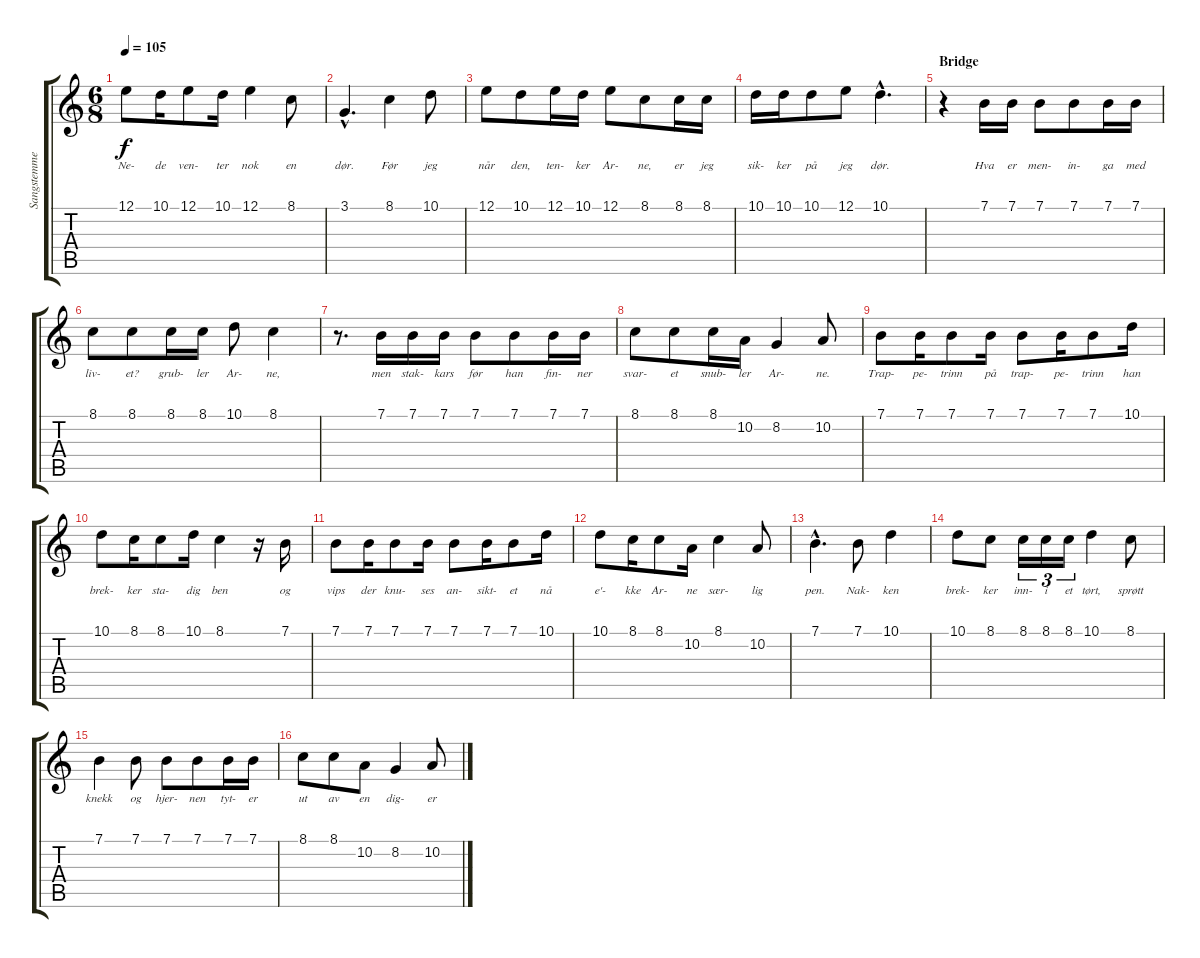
\track ("Sangstemme" "Sangstemme") {instrument lead2sawtooth}
\staff {score tabs}
\tuning (E4 B3 G3 D3 A2 E2) {hide}
\ts (6 8)
\tempo 105
\clef g2
\ks c
12.1.8{lyrics (0 "Ne-") lyrics (1 "") lyrics (2 "") lyrics (3 "") lyrics (4 "") dy f} 10.1.16{lyrics (0 "de") lyrics (1 "") lyrics (2 "") lyrics (3 "") lyrics (4 "")} 12.1.8{lyrics (0 "ven-") lyrics (1 "") lyrics (2 "") lyrics (3 "") lyrics (4 "")} 10.1.16{lyrics (0 "ter") lyrics (1 "") lyrics (2 "") lyrics (3 "") lyrics (4 "")} 12.1.4{lyrics (0 "nok") lyrics (1 "") lyrics (2 "") lyrics (3 "") lyrics (4 "")} 8.1.8{lyrics (0 "en") lyrics (1 "") lyrics (2 "") lyrics (3 "") lyrics (4 "")} |
3.1{hac}.4{d lyrics (0 "dør.") lyrics (1 "") lyrics (2 "") lyrics (3 "") lyrics (4 "")} 8.1.4{lyrics (0 "Før") lyrics (1 "") lyrics (2 "") lyrics (3 "") lyrics (4 "")} 10.1.8{lyrics (0 "jeg") lyrics (1 "") lyrics (2 "") lyrics (3 "") lyrics (4 "")} |
12.1.8{lyrics (0 "når") lyrics (1 "") lyrics (2 "") lyrics (3 "") lyrics (4 "")} 10.1.8{lyrics (0 "den,") lyrics (1 "") lyrics (2 "") lyrics (3 "") lyrics (4 "")} 12.1.16{lyrics (0 "ten-") lyrics (1 "") lyrics (2 "") lyrics (3 "") lyrics (4 "")} 10.1.16{lyrics (0 "ker") lyrics (1 "") lyrics (2 "") lyrics (3 "") lyrics (4 "")} 12.1.8{lyrics (0 "Ar-") lyrics (1 "") lyrics (2 "") lyrics (3 "") lyrics (4 "")} 8.1.8{lyrics (0 "ne,") lyrics (1 "") lyrics (2 "") lyrics (3 "") lyrics (4 "")} 8.1.16{lyrics (0 "er") lyrics (1 "") lyrics (2 "") lyrics (3 "") lyrics (4 "")} 8.1.16{lyrics (0 "jeg") lyrics (1 "") lyrics (2 "") lyrics (3 "") lyrics (4 "")} |
10.1.16{lyrics (0 "sik-") lyrics (1 "") lyrics (2 "") lyrics (3 "") lyrics (4 "")} 10.1.16{lyrics (0 "ker") lyrics (1 "") lyrics (2 "") lyrics (3 "") lyrics (4 "")} 10.1.8{lyrics (0 "på") lyrics (1 "") lyrics (2 "") lyrics (3 "") lyrics (4 "")} 12.1.8{lyrics (0 "jeg") lyrics (1 "") lyrics (2 "") lyrics (3 "") lyrics (4 "")} 10.1{hac}.4{d lyrics (0 "dør.") lyrics (1 "") lyrics (2 "") lyrics (3 "") lyrics (4 "")} |
\section ("" "Bridge")
r.4 7.1.16{lyrics (0 "Hva") lyrics (1 "") lyrics (2 "") lyrics (3 "") lyrics (4 "")} 7.1.16{lyrics (0 "er") lyrics (1 "") lyrics (2 "") lyrics (3 "") lyrics (4 "")} 7.1.8{lyrics (0 "men-") lyrics (1 "") lyrics (2 "") lyrics (3 "") lyrics (4 "")} 7.1.8{lyrics (0 "in-") lyrics (1 "") lyrics (2 "") lyrics (3 "") lyrics (4 "")} 7.1.16{lyrics (0 "ga") lyrics (1 "") lyrics (2 "") lyrics (3 "") lyrics (4 "")} 7.1.16{lyrics (0 "med") lyrics (1 "") lyrics (2 "") lyrics (3 "") lyrics (4 "")} |
8.1.8{lyrics (0 "liv-") lyrics (1 "") lyrics (2 "") lyrics (3 "") lyrics (4 "")} 8.1.8{lyrics (0 "et?") lyrics (1 "") lyrics (2 "") lyrics (3 "") lyrics (4 "")} 8.1.16{lyrics (0 "grub-") lyrics (1 "") lyrics (2 "") lyrics (3 "") lyrics (4 "")} 8.1.16{lyrics (0 "ler") lyrics (1 "") lyrics (2 "") lyrics (3 "") lyrics (4 "")} 10.1.8{lyrics (0 "Ar-") lyrics (1 "") lyrics (2 "") lyrics (3 "") lyrics (4 "")} 8.1.4{lyrics (0 "ne,") lyrics (1 "") lyrics (2 "") lyrics (3 "") lyrics (4 "")} |
r.8{d} 7.1.16{lyrics (0 "men") lyrics (1 "") lyrics (2 "") lyrics (3 "") lyrics (4 "")} 7.1.16{lyrics (0 "stak-") lyrics (1 "") lyrics (2 "") lyrics (3 "") lyrics (4 "")} 7.1.16{lyrics (0 "kars") lyrics (1 "") lyrics (2 "") lyrics (3 "") lyrics (4 "")} 7.1.8{lyrics (0 "før") lyrics (1 "") lyrics (2 "") lyrics (3 "") lyrics (4 "")} 7.1.8{lyrics (0 "han") lyrics (1 "") lyrics (2 "") lyrics (3 "") lyrics (4 "")} 7.1.16{lyrics (0 "fin-") lyrics (1 "") lyrics (2 "") lyrics (3 "") lyrics (4 "")} 7.1.16{lyrics (0 "ner") lyrics (1 "") lyrics (2 "") lyrics (3 "") lyrics (4 "")} |
8.1.8{lyrics (0 "svar-") lyrics (1 "") lyrics (2 "") lyrics (3 "") lyrics (4 "")} 8.1.8{lyrics (0 "et") lyrics (1 "") lyrics (2 "") lyrics (3 "") lyrics (4 "")} 8.1.16{lyrics (0 "snub-") lyrics (1 "") lyrics (2 "") lyrics (3 "") lyrics (4 "")} 10.2.16{lyrics (0 "ler") lyrics (1 "") lyrics (2 "") lyrics (3 "") lyrics (4 "")} 8.2.4{lyrics (0 "Ar-") lyrics (1 "") lyrics (2 "") lyrics (3 "") lyrics (4 "")} 10.2.8{lyrics (0 "ne.") lyrics (1 "") lyrics (2 "") lyrics (3 "") lyrics (4 "")} |
7.1.8{lyrics (0 "Trap-") lyrics (1 "") lyrics (2 "") lyrics (3 "") lyrics (4 "")} 7.1.16{lyrics (0 "pe-") lyrics (1 "") lyrics (2 "") lyrics (3 "") lyrics (4 "")} 7.1.8{lyrics (0 "trinn") lyrics (1 "") lyrics (2 "") lyrics (3 "") lyrics (4 "")} 7.1.16{lyrics (0 "på") lyrics (1 "") lyrics (2 "") lyrics (3 "") lyrics (4 "")} 7.1.8{lyrics (0 "trap-") lyrics (1 "") lyrics (2 "") lyrics (3 "") lyrics (4 "")} 7.1.16{lyrics (0 "pe-") lyrics (1 "") lyrics (2 "") lyrics (3 "") lyrics (4 "")} 7.1.8{lyrics (0 "trinn") lyrics (1 "") lyrics (2 "") lyrics (3 "") lyrics (4 "")} 10.1.16{lyrics (0 "han") lyrics (1 "") lyrics (2 "") lyrics (3 "") lyrics (4 "")} |
10.1.8{lyrics (0 "brek-") lyrics (1 "") lyrics (2 "") lyrics (3 "") lyrics (4 "")} 8.1.16{lyrics (0 "ker") lyrics (1 "") lyrics (2 "") lyrics (3 "") lyrics (4 "")} 8.1.8{lyrics (0 "sta-") lyrics (1 "") lyrics (2 "") lyrics (3 "") lyrics (4 "")} 10.1.16{lyrics (0 "dig") lyrics (1 "") lyrics (2 "") lyrics (3 "") lyrics (4 "")} 8.1.4{lyrics (0 "ben") lyrics (1 "") lyrics (2 "") lyrics (3 "") lyrics (4 "")} r.16 7.1.16{lyrics (0 "og") lyrics (1 "") lyrics (2 "") lyrics (3 "") lyrics (4 "")} |
7.1.8{lyrics (0 "vips") lyrics (1 "") lyrics (2 "") lyrics (3 "") lyrics (4 "")} 7.1.16{lyrics (0 "der") lyrics (1 "") lyrics (2 "") lyrics (3 "") lyrics (4 "")} 7.1.8{lyrics (0 "knu-") lyrics (1 "") lyrics (2 "") lyrics (3 "") lyrics (4 "")} 7.1.16{lyrics (0 "ses") lyrics (1 "") lyrics (2 "") lyrics (3 "") lyrics (4 "")} 7.1.8{lyrics (0 "an-") lyrics (1 "") lyrics (2 "") lyrics (3 "") lyrics (4 "")} 7.1.16{lyrics (0 "sikt-") lyrics (1 "") lyrics (2 "") lyrics (3 "") lyrics (4 "")} 7.1.8{lyrics (0 "et") lyrics (1 "") lyrics (2 "") lyrics (3 "") lyrics (4 "")} 10.1.16{lyrics (0 "nå") lyrics (1 "") lyrics (2 "") lyrics (3 "") lyrics (4 "")} |
10.1.8{lyrics (0 "e'-") lyrics (1 "") lyrics (2 "") lyrics (3 "") lyrics (4 "")} 8.1.16{lyrics (0 "kke") lyrics (1 "") lyrics (2 "") lyrics (3 "") lyrics (4 "")} 8.1.8{lyrics (0 "Ar-") lyrics (1 "") lyrics (2 "") lyrics (3 "") lyrics (4 "")} 10.2.16{lyrics (0 "ne") lyrics (1 "") lyrics (2 "") lyrics (3 "") lyrics (4 "")} 8.1.4{lyrics (0 "sær-") lyrics (1 "") lyrics (2 "") lyrics (3 "") lyrics (4 "")} 10.2.8{lyrics (0 "lig") lyrics (1 "") lyrics (2 "") lyrics (3 "") lyrics (4 "")} |
7.1{hac}.4{d lyrics (0 "pen.") lyrics (1 "") lyrics (2 "") lyrics (3 "") lyrics (4 "")} 7.1.8{lyrics (0 "Nak-") lyrics (1 "") lyrics (2 "") lyrics (3 "") lyrics (4 "")} 10.1.4{lyrics (0 "ken") lyrics (1 "") lyrics (2 "") lyrics (3 "") lyrics (4 "")} |
10.1.8{lyrics (0 "brek-") lyrics (1 "") lyrics (2 "") lyrics (3 "") lyrics (4 "")} 8.1.8{lyrics (0 "ker") lyrics (1 "") lyrics (2 "") lyrics (3 "") lyrics (4 "")} 8.1.16{tu (3 2) lyrics (0 "inn-") lyrics (1 "") lyrics (2 "") lyrics (3 "") lyrics (4 "")} 8.1.16{tu (3 2) lyrics (0 "i") lyrics (1 "") lyrics (2 "") lyrics (3 "") lyrics (4 "")} 8.1.16{tu (3 2) lyrics (0 "et") lyrics (1 "") lyrics (2 "") lyrics (3 "") lyrics (4 "")} 10.1.4{lyrics (0 "tørt,") lyrics (1 "") lyrics (2 "") lyrics (3 "") lyrics (4 "")} 8.1.8{lyrics (0 "sprøtt") lyrics (1 "") lyrics (2 "") lyrics (3 "") lyrics (4 "")} |
7.1.4{lyrics (0 "knekk") lyrics (1 "") lyrics (2 "") lyrics (3 "") lyrics (4 "")} 7.1.8{lyrics (0 "og") lyrics (1 "") lyrics (2 "") lyrics (3 "") lyrics (4 "")} 7.1.8{lyrics (0 "hjer-") lyrics (1 "") lyrics (2 "") lyrics (3 "") lyrics (4 "")} 7.1.8{lyrics (0 "nen") lyrics (1 "") lyrics (2 "") lyrics (3 "") lyrics (4 "")} 7.1.16{lyrics (0 "tyt-") lyrics (1 "") lyrics (2 "") lyrics (3 "") lyrics (4 "")} 7.1.16{lyrics (0 "er") lyrics (1 "") lyrics (2 "") lyrics (3 "") lyrics (4 "")} |
8.1.8{lyrics (0 "ut") lyrics (1 "") lyrics (2 "") lyrics (3 "") lyrics (4 "")} 8.1.8{lyrics (0 "av") lyrics (1 "") lyrics (2 "") lyrics (3 "") lyrics (4 "")} 10.2.8{lyrics (0 "en") lyrics (1 "") lyrics (2 "") lyrics (3 "") lyrics (4 "")} 8.2.4{lyrics (0 "dig-") lyrics (1 "") lyrics (2 "") lyrics (3 "") lyrics (4 "")} 10.2.8{lyrics (0 "er") lyrics (1 "") lyrics (2 "") lyrics (3 "") lyrics (4 "")}
